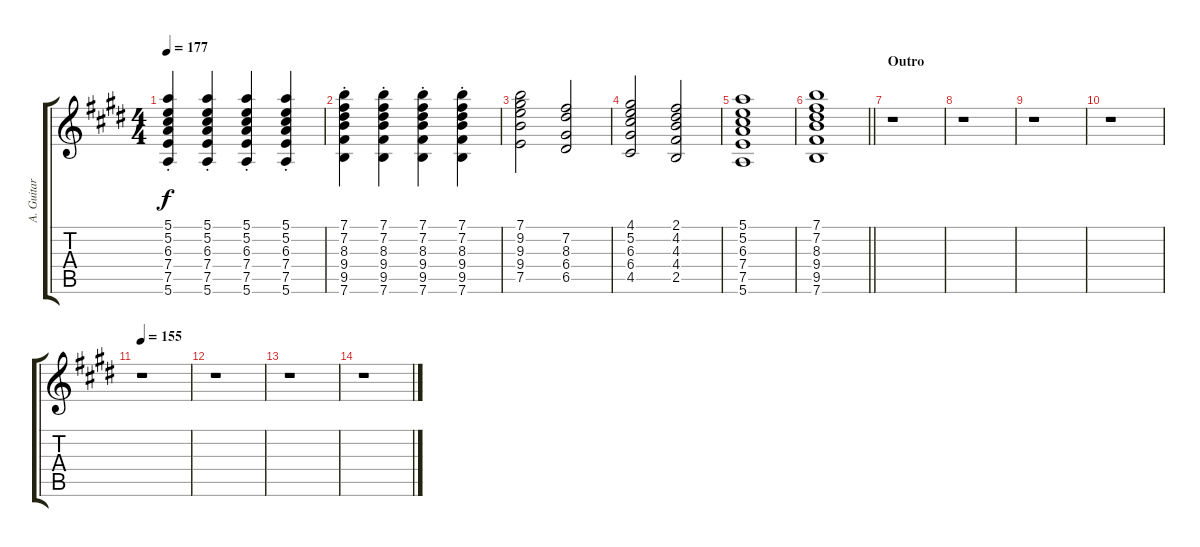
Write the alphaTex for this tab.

\track ("A. Guitar" "A. Guitar") {instrument acousticguitarsteel}
\staff {score tabs}
\tuning (E4 B3 G3 D3 A2 E2) {hide}
\ts (4 4)
\tempo 177
\clef g2
\ks e
(5.1{st} 5.2{st} 6.3{st} 7.4{st} 7.5{st} 5.6{st}).4{dy f} (5.1{st} 5.2{st} 6.3{st} 7.4{st} 7.5{st} 5.6{st}).4 (5.1{st} 5.2{st} 6.3{st} 7.4{st} 7.5{st} 5.6{st}).4 (5.1{st} 5.2{st} 6.3{st} 7.4{st} 7.5{st} 5.6{st}).4 |
(7.1{st} 7.2{st} 8.3{st} 9.4{st} 9.5{st} 7.6{st}).4 (7.1{st} 7.2{st} 8.3{st} 9.4{st} 9.5{st} 7.6{st}).4 (7.1{st} 7.2{st} 8.3{st} 9.4{st} 9.5{st} 7.6{st}).4 (7.1{st} 7.2{st} 8.3{st} 9.4{st} 9.5{st} 7.6{st}).4 |
(7.1 9.2 9.3 9.4 7.5).2 (7.2 8.3 6.4 6.5).2 |
(4.1 5.2 6.3 6.4 4.5).2 (2.1 4.2 4.3 4.4 2.5).2 |
(5.1 5.2 6.3 7.4 7.5 5.6).1 |
\barLineRight lightlight
(7.1 7.2 8.3 9.4 9.5 7.6).1 |
\section ("" "Outro")
r.1 |
r.1 |
r.1 |
r.1 |
\tempo 155
r.1 |
r.1 |
r.1 |
r.1
